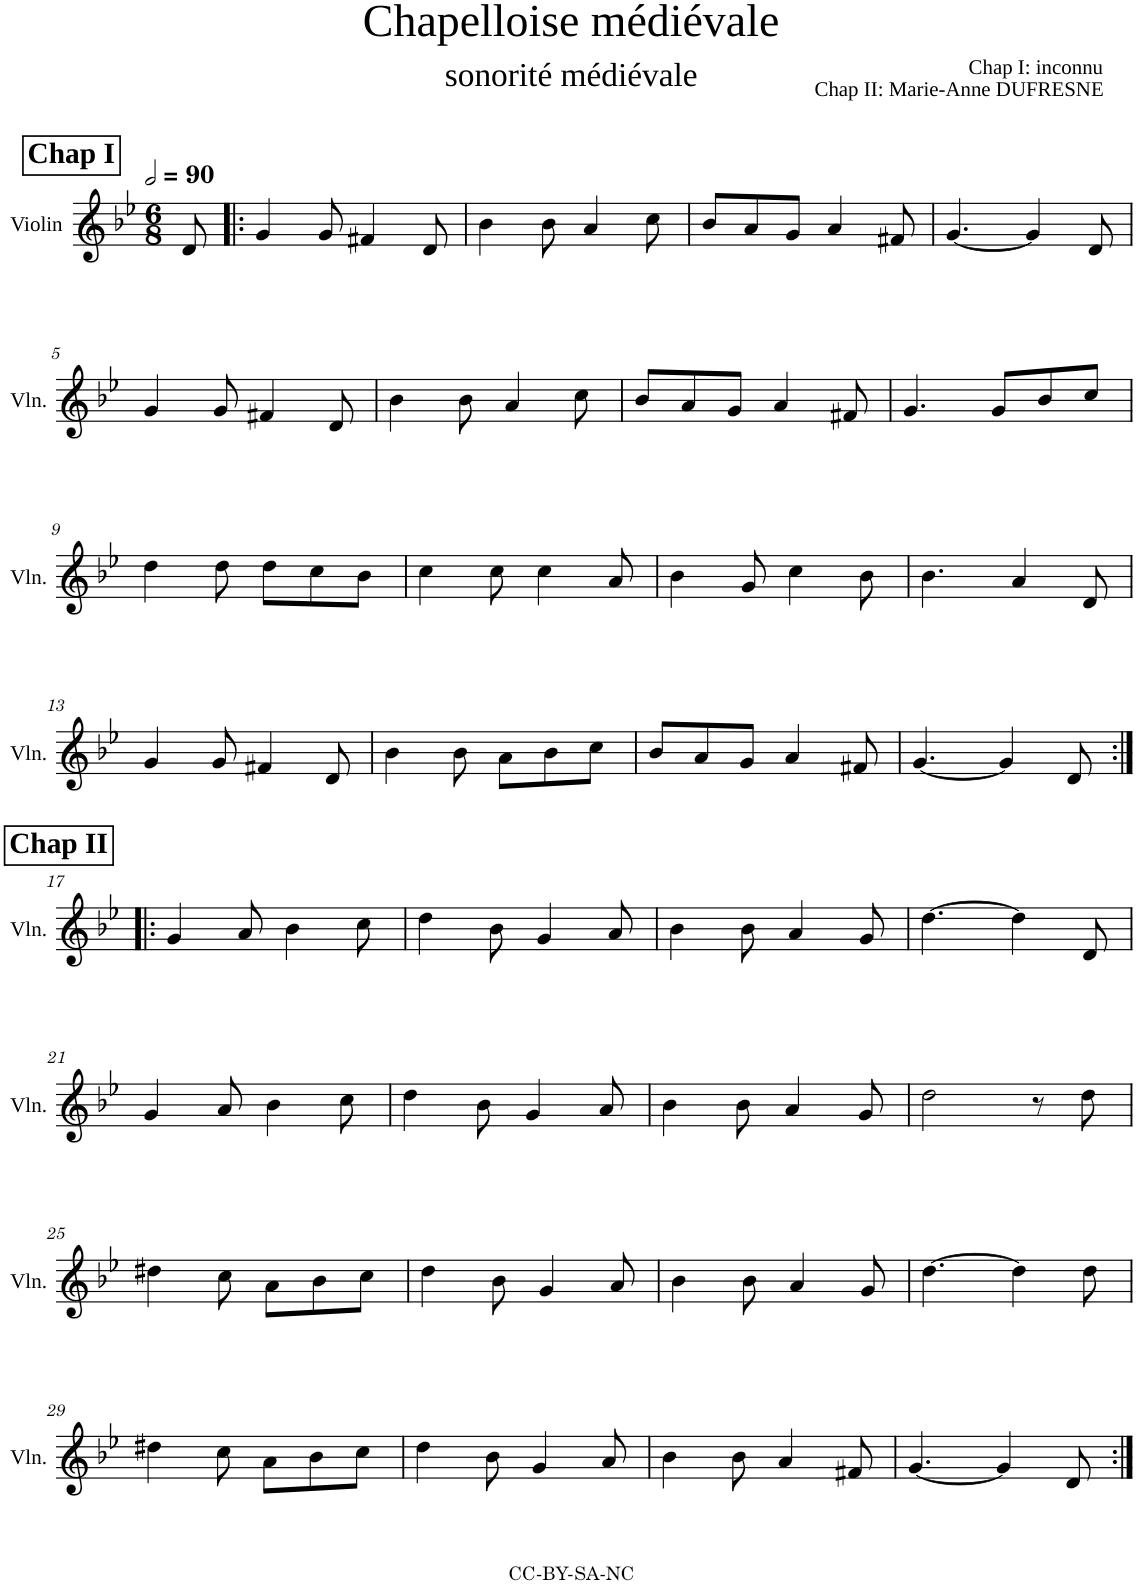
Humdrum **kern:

**kern
*part1
*staff1
*I"Violin
*I'Vln.
*clefG2
*k[b-e-]
*M6/8
*MM180
=
!LO:TX:a:B:t=Chap I
8d/
=1!|:
4g/
8g/
4f#X/
8d/
=2
4b-\
8b-\
4a/
8cc\
=3
8b-/L
8a/
8g/J
4a/
8f#X/
=4
[4.g/
4g/]
8d/
!!LO:LB:g=z
=5
4g/
8g/
4f#X/
8d/
=6
4b-\
8b-\
4a/
8cc\
=7
8b-/L
8a/
8g/J
4a/
8f#X/
=8
4.g/
8g/L
8b-/
8cc/J
!!LO:LB:g=z
=9
4dd\
8dd\
8dd\L
8cc\
8b-\J
=10
4cc\
8cc\
4cc\
8a/
=11
4b-\
8g/
4cc\
8b-\
=12
4.b-\
4a/
8d/
!!LO:LB:g=z
=13
4g/
8g/
4f#X/
8d/
=14
4b-\
8b-\
8a\L
8b-\
8cc\J
=15
8b-/L
8a/
8g/J
4a/
8f#X/
=16
[4.g/
4g/]
8d/
!!LO:LB:g=z
=17:|!|:
!LO:TX:a:B:t=Chap II
4g/
8a/
4b-\
8cc\
=18
4dd\
8b-\
4g/
8a/
=19
4b-\
8b-\
4a/
8g/
=20
[4.dd\
4dd\]
8d/
!!LO:LB:g=z
=21
4g/
8a/
4b-\
8cc\
=22
4dd\
8b-\
4g/
8a/
=23
4b-\
8b-\
4a/
8g/
=24
2dd\
8r
8dd\
!!LO:LB:g=z
=25
4dd#X\
8cc\
8a\L
8b-\
8cc\J
=26
4dd\
8b-\
4g/
8a/
=27
4b-\
8b-\
4a/
8g/
=28
[4.dd\
4dd\]
8dd\
!!LO:LB:g=z
=29
4dd#X\
8cc\
8a\L
8b-\
8cc\J
=30
4dd\
8b-\
4g/
8a/
=31
4b-\
8b-\
4a/
8f#X/
=32
[4.g/
4g/]
8d/
=:|!
*-
